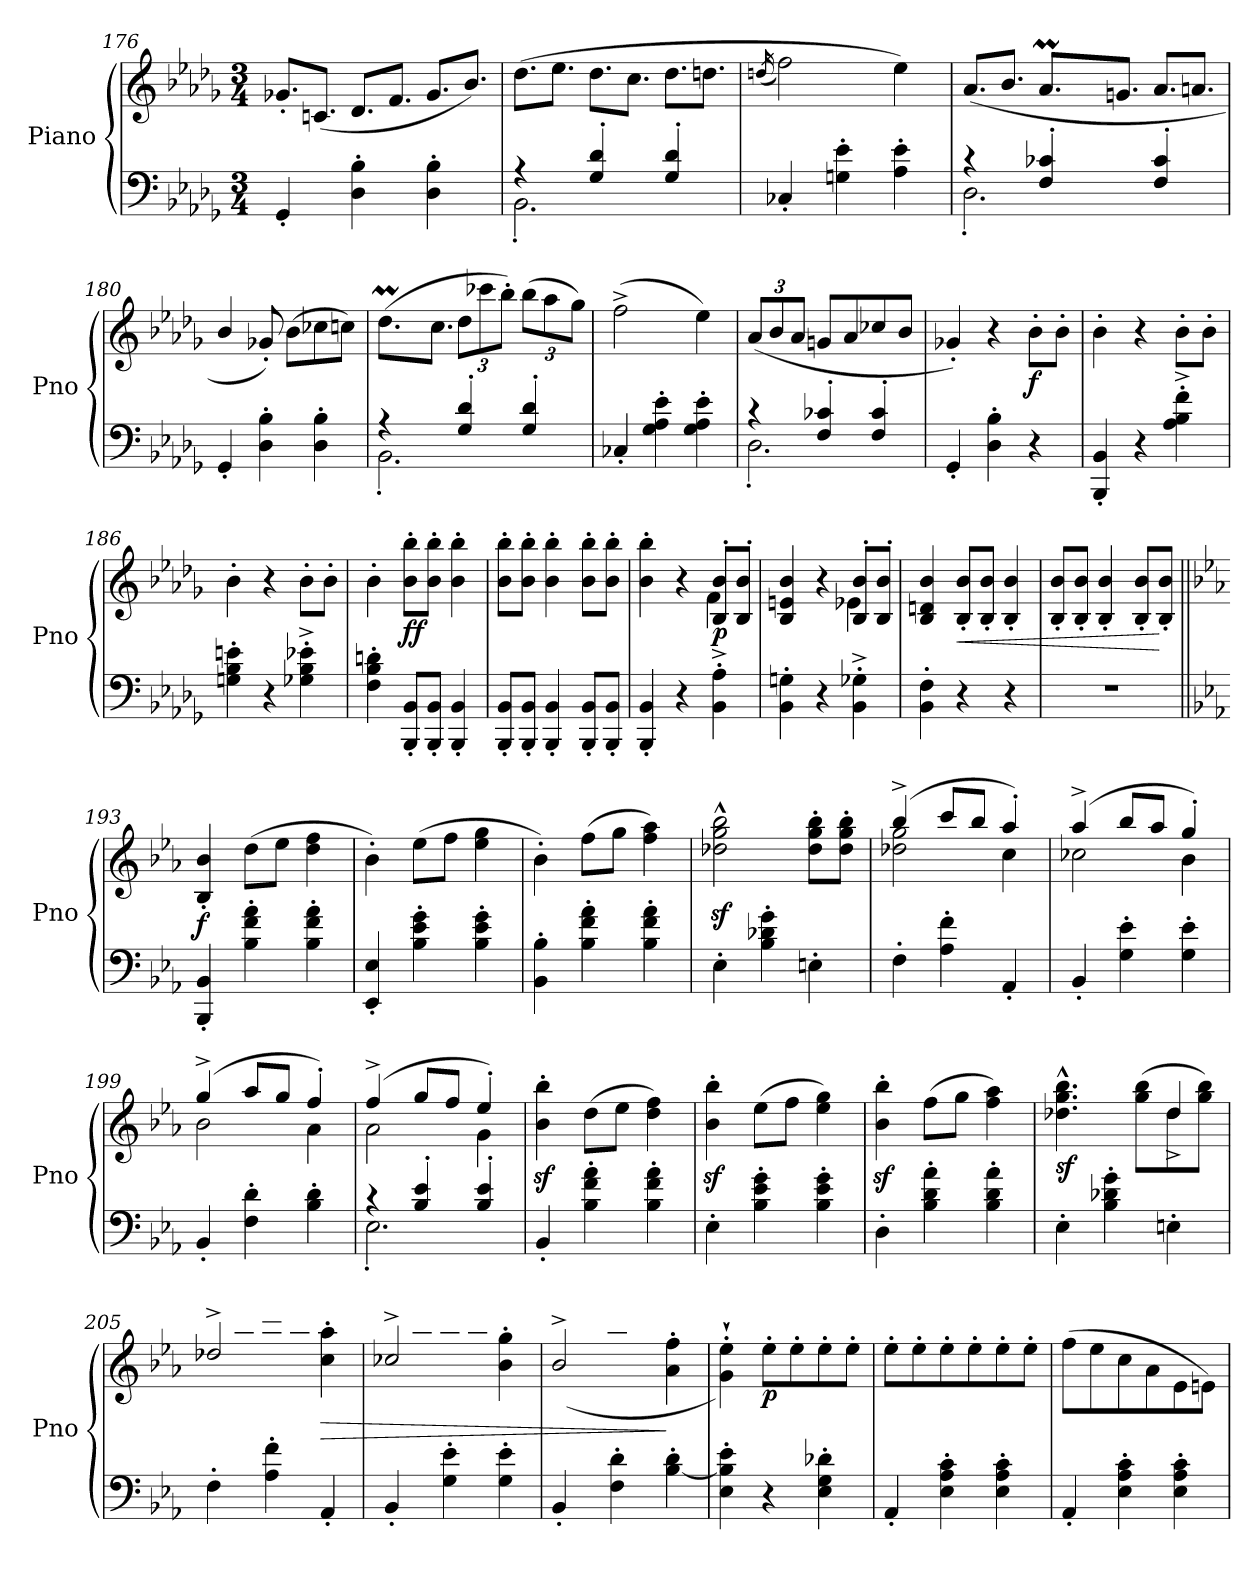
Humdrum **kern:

**kern	**kern	**dynam
*part1	*part1	*part1
*staff2	*staff1	*staff1/2
*I"Piano	*	*
*I'Pno	*	*
*clefF4	*clefG2	*
*k[b-e-a-d-g-]	*k[b-e-a-d-g-]	*
*M3/4	*M3/4	*
*	*Xtuplet	*
=176	=176	=176
4GG-'/	12.g-X'/L	.
.	(<12.cn/J	.
4D-\' 4B-\'	12.d-/L	.
.	12.f/J	.
4D-\' 4B-\'	12.g-/L	.
.	12.b-/J)	.
=177	=177	=177
*^	*	*
4r	2.BB-'\	(>12.dd-\L	.
.	.	12.ee-\J	.
4G-/' 4d-/'	.	12.dd-\L	.
.	.	12.cc\J	.
4G-/' 4d-/'	.	12.dd-\L	.
.	.	12.ddn\J	.
*v	*v	*	*
=178	=178	=178
.	(<16qddn/	.
4C-X'/	2ff\)	.
4Gn\' 4e-\'	.	.
4A-\' 4e-\'	4ee-\)	.
=179	=179	=179
*^	*^	*
4r	2.D-'\	(<12.a-/L	4ryy	.
.	.	12.b-/J	.	.
4F/' 4c-X/'	.	12.a-M/L	24ryy	.
.	.	.	24b-yy	.
.	.	.	24a-yy	.
.	.	12.gn/J	4.ryy	.
4F/' 4c-/'	.	12.a-/L	.	.
.	.	12.an/J	.	.
*v	*v	*	*	*
*	*v	*v	*
=180	=180	=180
4GG-'/	4b-/	.
4D-\' 4B-\'	8g-X'/)	.
.	(>8b-\L	.
4D-\' 4B-\'	8cc-X\	.
.	8ccn\J)	.
!!LO:LB:g=z
=181	=181	=181
*^	*^	*
4r	2.BB-'\	(>12.dd-M\L	24ryy	.
.	.	.	24ee-yy	.
.	.	.	24dd-yy	.
.	.	12.cc\J	2ryy	.
*	*	*tuplet	*	*
*	*	*Xbrackettup	*	*
4G-/' 4d-/'	.	12dd-\L	.	.
.	.	12ccc-X\	.	.
.	.	12bb-'\J)	.	.
4G-/' 4d-/'	.	(>12bb-\L	.	.
.	.	12aa-\	.	.
.	.	.	8ryy	.
.	.	12gg-\J)	.	.
*v	*v	*	*	*
*	*v	*v	*
=182	=182	=182
4C-X'/	(>2ff^\	.
4G-\' 4A-\' 4e-\'	.	.
4G-\' 4A-\' 4e-\'	4ee-\)	.
=183	=183	=183
*^	*	*
4r	2.D-'\	(<12a-/L	.
.	.	12b-/	.
.	.	12a-/J	.
4F/' 4c-X/'	.	8gn/L	.
.	.	8a-/	.
4F/' 4c-/'	.	8cc-X/	.
.	.	8b-/J	.
*v	*v	*	*
=184	=184	=184
4GG-'/	4g-X'/)	.
4D-\' 4B-\'	4r	.
!	!	!LO:DY:b
4r	8b-'\L	f
.	8b-'\J	.
=185	=185	=185
4BBB-/' 4BB-/'	4b-'\	.
4r	4r	.
4A-\'^ 4B-\'^ 4f\'^	8b-'\L	.
.	8b-'\J	.
=186	=186	=186
4Gn\' 4B-\' 4en\'	4b-'\	.
4r	4r	.
4G-X\'^ 4B-\'^ 4e-X\'^	8b-'\L	.
.	8b-'\J	.
!!LO:LB:g=z
=187	=187	=187
4F\' 4B-\' 4dn\'	4b-'\	.
!	!	!LO:DY:b
8BBB-/' 8BB-/'L	8b-\' 8bb-\'L	ff
8BBB-/' 8BB-/'J	8b-\' 8bb-\'J	.
4BBB-/' 4BB-/'	4b-\' 4bb-\'	.
=188	=188	=188
8BBB-/' 8BB-/'L	8b-\' 8bb-\'L	.
8BBB-/' 8BB-/'J	8b-\' 8bb-\'J	.
4BBB-/' 4BB-/'	4b-\' 4bb-\'	.
8BBB-/' 8BB-/'L	8b-\' 8bb-\'L	.
8BBB-/' 8BB-/'J	8b-\' 8bb-\'J	.
=189	=189	=189
*	*^	*
4BBB-/' 4BB-/'	4b-\' 4bb-\'	2ryy	.
4r	4r	.	.
!	!	!	!LO:DY:b
4BB-\'^ 4A-\'^	8B-/' 8b-/'L	4f\	p
.	8B-/' 8b-/'J	.	.
=190	=190	=190	=190
4BB-\' 4Gn\'	4B-/ 4en/ 4b-/	2ryy	.
4r	4r	.	.
4BB-\'^ 4G-X\'^	8B-/' 8b-/'L	4e-X\	.
.	8B-/' 8b-/'J	.	.
*	*v	*v	*
=191	=191	=191
4BB-\' 4F\'	4B-/ 4dn/ 4b-/	.
!	!	!LO:HP:b
4r	8B-/' 8b-/'L	<
.	8B-/' 8b-/'J	.
4r	4B-/' 4b-/'	.
=192	=192	=192
2.r	8B-/' 8b-/'L	.
.	8B-/' 8b-/'J	.
.	4B-/' 4b-/'	.
.	8B-/' 8b-/'L	.
.	8B-/' 8b-/'J	[
!!LO:LB:g=z
=193||	=193||	=193||
*k[b-e-a-]	*k[b-e-a-]	*
!	!	!LO:DY:b
4BBB-/' 4BB-/'	4B-/' 4b-/'	f
4B-\' 4f\' 4a-\'	(>8dd\L	.
.	8ee-\J	.
4B-\' 4f\' 4a-\'	4dd\ 4ff\	.
=194	=194	=194
4EE-/' 4E-/'	4b-'\)	.
4B-\' 4e-\' 4g\'	(>8ee-\L	.
.	8ff\J	.
4B-\' 4e-\' 4g\'	4ee-\ 4gg\	.
=195	=195	=195
4BB-\' 4B-\'	4b-'\)	.
4B-\' 4f\' 4a-\'	(>8ff\L	.
.	8gg\J	.
4B-\' 4f\' 4a-\'	4ff\ 4aa-\)	.
=196	=196	=196
4E-'\	2dd-X\z<^^ 2gg\z<^^ 2bb-\z<^^	.
4B-\' 4d-X\' 4g\'	.	.
4En'\	8dd-\' 8gg\' 8bb-\'L	.
.	8dd-\' 8gg\' 8bb-\'J	.
=197	=197	=197
*	*^	*
4F'\	(>4bb-^/	2dd-X\ 2gg\	.
4A-\' 4f\'	8ccc/L	.	.
.	8bb-/J	.	.
4AA-'/	4aa-'/)	4cc\	.
=198	=198	=198	=198
4BB-'/	(>4aa-^/	2cc-X\	.
4G\' 4e-\'	8bb-/L	.	.
.	8aa-/J	.	.
4G\' 4e-\'	4gg'/)	4b-\	.
=199	=199	=199	=199
4BB-'/	(>4gg^/	2b-\	.
4F\' 4d\'	8aa-/L	.	.
.	8gg/J	.	.
4B-\' 4d\'	4ff'/)	4a-\	.
!!LO:LB:g=z	!!
=200	=200	=200	=200
*^	*	*	*
4r	2.E-'\	(>4ff^/	2a-\	.
4B-/' 4e-/'	.	8gg/L	.	.
.	.	8ff/J	.	.
4B-/' 4e-/'	.	4ee-'/)	4g\	.
*v	*v	*	*	*
*	*v	*v	*
=201	=201	=201
4BB-'/	4b-\z<' 4bb-\z<'	.
4B-\' 4f\' 4a-\'	(>8dd\L	.
.	8ee-\J	.
4B-\' 4f\' 4a-\'	4dd\ 4ff\)	.
=202	=202	=202
4E-'\	4b-\z<' 4bb-\z<'	.
4B-\' 4e-\' 4g\'	(>8ee-\L	.
.	8ff\J	.
4B-\' 4e-\' 4g\'	4ee-\ 4gg\)	.
=203	=203	=203
4D'\	4b-\z<' 4bb-\z<'	.
4B-\' 4d\' 4a-\'	(>8ff\L	.
.	8gg\J	.
4B-\' 4d\' 4a-\'	4ff\ 4aa-\)	.
=204	=204	=204
*	*^	*
!	!	!	!LO:DY:b
4E-'\	4.dd-X\^^ 4.gg\^^ 4.bb-\^^	2ryy	sf
4B-\' 4d-X\' 4g\'	.	.	.
.	(>8gg\ 8bb-\L	.	.
4En'\	8dd-\	4dd-^/	.
.	8gg\ 8bb-\J)	.	.
=205	=205	=205	=205
4F'\	2dd-X^/	8dd-\Lyy	.
.	.	8bb-\	.
4A-\' 4f\'	.	8ccc\	.
.	.	8bb-\J	.
!	!	!	!LO:HP:b
4AA-'/	4cc\' 4aa-\'	4ryy	>
=206	=206	=206	=206
4BB-'/	2cc-X^/	8cc-\Lyy	.
.	.	8aa-\	.
4G\' 4e-\'	.	8bb-\	.
.	.	8aa-\J	.
4G\' 4e-\'	4b-\' 4gg\'	4ryy	.
!!LO:PB:g=z	!!
=207	=207	=207	=207
4BB-'/	2b-^/	(>8b-\Lyy	.
.	.	8gg\	.
4F\' 4d\'	.	8aa-\	.
.	.	8gg\J	.
[4B-\' 4d\'	4a-\' 4ff\'	4ryy	]
*	*v	*v	*
=208	=208	=208
4E-\' 4B-\]' 4e-\'	4g\'` 4ee-\'`)	.
!	!	!LO:DY:b
4r	8ee-'\L	p
.	8ee-'\	.
4E-\' 4G\' 4d-X\'	8ee-'\	.
.	8ee-'\J	.
=209	=209	=209
4AA-'/	8ee-'\L	.
.	8ee-'\	.
4E-\' 4A-\' 4c\'	8ee-'\	.
.	8ee-'\	.
4E-\' 4A-\' 4c\'	8ee-'\	.
.	8ee-'\J	.
=210	=210	=210
4AA-'/	(>8ff\L	.
.	8ee-\	.
4E-\' 4A-\' 4c\'	8cc\	.
.	8a-\	.
4E-\' 4A-\' 4c\'	8e-\	.
.	8en\J)	.
=	=	=
*-	*-	*-
